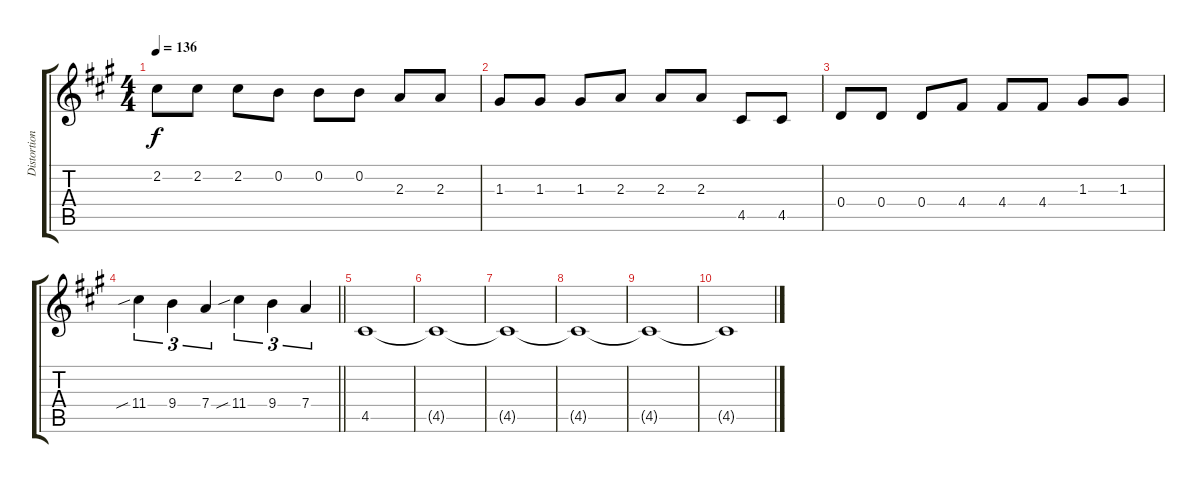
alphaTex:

\track ("Distortion 2" "Distortion") {instrument distortionguitar}
\staff {score tabs}
\tuning (E4 B3 G3 D3 A2 E2) {hide}
\ts (4 4)
\tempo 136
\clef g2
\ks f#minor
2.2.8{dy f} 2.2.8 2.2.8 0.2.8 0.2.8 0.2.8 2.3.8 2.3.8 |
1.3.8 1.3.8 1.3.8 2.3.8 2.3.8 2.3.8 4.5.8 4.5.8 |
0.4.8 0.4.8 0.4.8 4.4.8 4.4.8 4.4.8 1.3.8 1.3.8 |
\barLineRight lightlight
11.4{sib}.4{tu (3 2)} 9.4.4{tu (3 2)} 7.4.4{tu (3 2)} 11.4{sib}.4{tu (3 2)} 9.4.4{tu (3 2)} 7.4.4{tu (3 2)} |
4.5.1 |
4.5{t}.1 |
4.5{t}.1 |
4.5{t}.1 |
4.5{t}.1 |
4.5{t}.1
